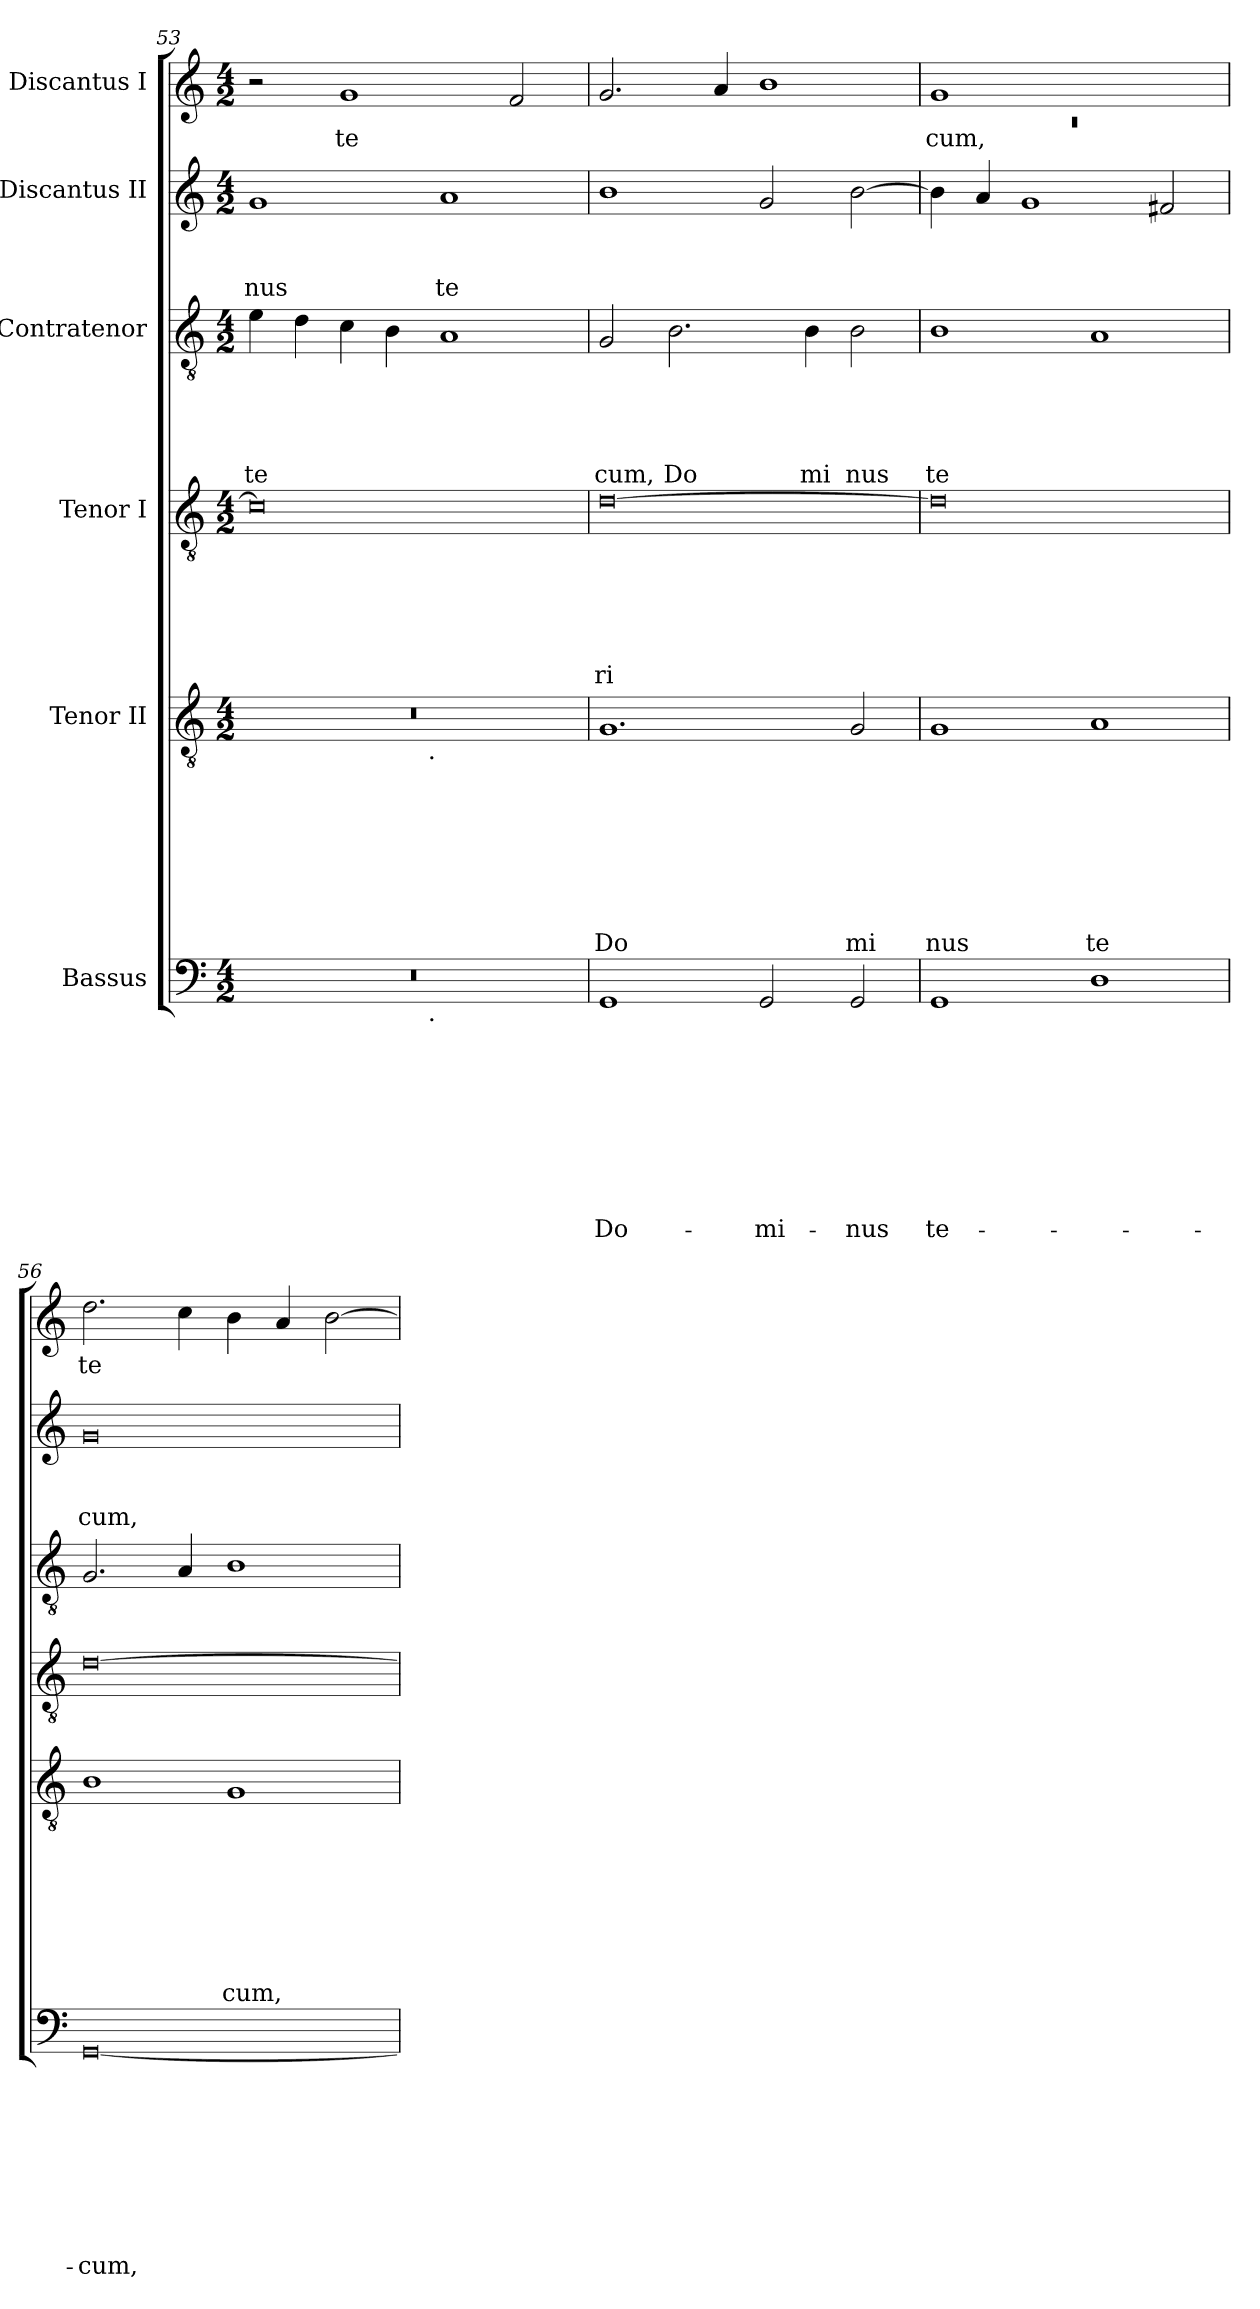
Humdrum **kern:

**kern	**text	**text	**text	**text	**text	**text	**text	**text	**text	**kern	**text	**text	**text	**text	**text	**text	**text	**text	**kern	**text	**text	**text	**text	**text	**text	**kern	**text	**text	**text	**text	**text	**kern	**text	**text	**text	**kern	**text
*part6	*part6	*part6	*part6	*part6	*part6	*part6	*part6	*part6	*part6	*part5	*part5	*part5	*part5	*part5	*part5	*part5	*part5	*part5	*part4	*part4	*part4	*part4	*part4	*part4	*part4	*part3	*part3	*part3	*part3	*part3	*part3	*part2	*part2	*part2	*part2	*part1	*part1
*staff6	*staff6	*staff6	*staff6	*staff6	*staff6	*staff6	*staff6	*staff6	*staff6	*staff5	*staff5	*staff5	*staff5	*staff5	*staff5	*staff5	*staff5	*staff5	*staff4	*staff4	*staff4	*staff4	*staff4	*staff4	*staff4	*staff3	*staff3	*staff3	*staff3	*staff3	*staff3	*staff2	*staff2	*staff2	*staff2	*staff1	*staff1
*I"Bassus	*	*	*	*	*	*	*	*	*	*I"Tenor II	*	*	*	*	*	*	*	*	*I"Tenor I	*	*	*	*	*	*	*I"Contratenor	*	*	*	*	*	*I"Discantus II	*	*	*	*I"Discantus I	*
*clefF4	*	*	*	*	*	*	*	*	*	*clefGv2	*	*	*	*	*	*	*	*	*clefGv2	*	*	*	*	*	*	*clefGv2	*	*	*	*	*	*clefG2	*	*	*	*clefG2	*
*k[]	*	*	*	*	*	*	*	*	*	*k[]	*	*	*	*	*	*	*	*	*k[]	*	*	*	*	*	*	*k[]	*	*	*	*	*	*k[]	*	*	*	*k[]	*
*C:	*	*	*	*	*	*	*	*	*	*C:	*	*	*	*	*	*	*	*	*C:	*	*	*	*	*	*	*C:	*	*	*	*	*	*C:	*	*	*	*C:	*
*M4/2	*	*	*	*	*	*	*	*	*	*M4/2	*	*	*	*	*	*	*	*	*M4/2	*	*	*	*	*	*	*M4/2	*	*	*	*	*	*M4/2	*	*	*	*M4/2	*
=53	=53	=53	=53	=53	=53	=53	=53	=53	=53	=53	=53	=53	=53	=53	=53	=53	=53	=53	=53	=53	=53	=53	=53	=53	=53	=53	=53	=53	=53	=53	=53	=53	=53	=53	=53	=53	=53
!	!	!	!	!	!	!	!	!	!	!	!	!	!	!	!	!	!	!	!	!	!	!	!	!	!	!	!	!	!	!	!LO:LY:b	!	!	!	!LO:LY:b	!	!
*^	*	*	*	*	*	*	*	*	*	*^	*	*	*	*	*	*	*	*	*	*	*	*	*	*	*	*	*	*	*	*	*	*	*	*	*	*	*
0r	2ryy	.	.	.	.	.	.	.	.	.	0r	2ryy	.	.	.	.	.	.	.	.	0c]	.	.	.	.	.	.	4e\	.	.	.	.	te	1g	.	.	nus	2r	.
.	.	.	.	.	.	.	.	.	.	.	.	.	.	.	.	.	.	.	.	.	.	.	.	.	.	.	.	4d\	.	.	.	.	.	.	.	.	.	.	.
!	!	!	!	!	!	!	!	!	!	!	!	!	!	!	!	!	!	!	!	!	!	!	!	!	!	!	!	!	!	!	!	!	!	!	!	!	!	!	!LO:LY:b
.	4...ryy	.	.	.	.	.	.	.	.	.	.	4...ryy	.	.	.	.	.	.	.	.	.	.	.	.	.	.	.	4c\	.	.	.	.	.	.	.	.	.	1g	te
.	.	.	.	.	.	.	.	.	.	.	.	.	.	.	.	.	.	.	.	.	.	.	.	.	.	.	.	4B\	.	.	.	.	.	.	.	.	.	.	.
!	!	!	!	!	!	!	!	!	!	!	!	!LO:TX:b:t=.	!	!	!	!	!	!	!	!	!	!	!	!	!	!	!	!	!	!	!	!	!	!	!	!	!	!	!
!	!LO:TX:b:t=.	!	!	!	!	!	!	!	!	!	!	!	!	!	!	!	!	!	!	!	!	!	!	!	!	!	!	!	!	!	!	!	!	!	!	!	!	!	!
.	1ryy	.	.	.	.	.	.	.	.	.	.	1ryy	.	.	.	.	.	.	.	.	.	.	.	.	.	.	.	.	.	.	.	.	.	.	.	.	.	.	.
!	!	!	!	!	!	!	!	!	!	!	!	!	!	!	!	!	!	!	!	!	!	!	!	!	!	!	!	!	!	!	!	!	!	!	!	!	!LO:LY:b	!	!
.	.	.	.	.	.	.	.	.	.	.	.	.	.	.	.	.	.	.	.	.	.	.	.	.	.	.	.	1A	.	.	.	.	.	1a	.	.	te	.	.
.	.	.	.	.	.	.	.	.	.	.	.	.	.	.	.	.	.	.	.	.	.	.	.	.	.	.	.	.	.	.	.	.	.	.	.	.	.	2f/	.
.	32ryy	.	.	.	.	.	.	.	.	.	.	32ryy	.	.	.	.	.	.	.	.	.	.	.	.	.	.	.	.	.	.	.	.	.	.	.	.	.	.	.
=54	=54	=54	=54	=54	=54	=54	=54	=54	=54	=54	=54	=54	=54	=54	=54	=54	=54	=54	=54	=54	=54	=54	=54	=54	=54	=54	=54	=54	=54	=54	=54	=54	=54	=54	=54	=54	=54	=54	=54
!	!	!	!	!	!	!	!	!	!	!LO:LY:b	!	!	!	!	!	!	!	!	!	!LO:LY:b	!	!	!	!	!	!	!LO:LY:b	!	!	!	!	!	!LO:LY:b	!	!	!	!	!	!
*v	*v	*	*	*	*	*	*	*	*	*	*	*	*	*	*	*	*	*	*	*	*	*	*	*	*	*	*	*	*	*	*	*	*	*	*	*	*	*	*
*	*	*	*	*	*	*	*	*	*	*v	*v	*	*	*	*	*	*	*	*	*	*	*	*	*	*	*	*	*	*	*	*	*	*	*	*	*	*	*
1GG	.	.	.	.	.	.	.	.	Do-	1.G	.	.	.	.	.	.	.	Do	[>0d	.	.	.	.	.	ri	2G/	.	.	.	.	cum,	1b	.	.	.	2.g/	.
!	!	!	!	!	!	!	!	!	!	!	!	!	!	!	!	!	!	!	!	!	!	!	!	!	!	!	!	!	!	!	!LO:LY:b	!	!	!	!	!	!
.	.	.	.	.	.	.	.	.	.	.	.	.	.	.	.	.	.	.	.	.	.	.	.	.	.	2.B\	.	.	.	.	Do	.	.	.	.	.	.
.	.	.	.	.	.	.	.	.	.	.	.	.	.	.	.	.	.	.	.	.	.	.	.	.	.	.	.	.	.	.	.	.	.	.	.	4a/	.
!	!	!	!	!	!	!	!	!	!LO:LY:b	!	!	!	!	!	!	!	!	!	!	!	!	!	!	!	!	!	!	!	!	!	!	!	!	!	!	!	!
2GG/	.	.	.	.	.	.	.	.	-mi-	.	.	.	.	.	.	.	.	.	.	.	.	.	.	.	.	.	.	.	.	.	.	2g/	.	.	.	1b	.
!	!	!	!	!	!	!	!	!	!	!	!	!	!	!	!	!	!	!	!	!	!	!	!	!	!	!	!	!	!	!	!LO:LY:b	!	!	!	!	!	!
.	.	.	.	.	.	.	.	.	.	.	.	.	.	.	.	.	.	.	.	.	.	.	.	.	.	4B\	.	.	.	.	mi	.	.	.	.	.	.
!	!	!	!	!	!	!	!	!	!LO:LY:b	!	!	!	!	!	!	!	!	!LO:LY:b	!	!	!	!	!	!	!	!	!	!	!	!	!LO:LY:b	!	!	!	!	!	!
2GG/	.	.	.	.	.	.	.	.	-nus	2G/	.	.	.	.	.	.	.	mi	.	.	.	.	.	.	.	2B\	.	.	.	.	nus	[>2b\	.	.	.	.	.
=55	=55	=55	=55	=55	=55	=55	=55	=55	=55	=55	=55	=55	=55	=55	=55	=55	=55	=55	=55	=55	=55	=55	=55	=55	=55	=55	=55	=55	=55	=55	=55	=55	=55	=55	=55	=55	=55
*	*	*	*	*	*	*	*	*	*	*	*	*	*	*	*	*	*	*	*	*	*	*	*	*	*	*	*	*	*	*	*	*	*	*	*	*^	*
!	!	!	!	!	!	!	!	!	!LO:LY:b	!	!	!	!	!	!	!	!	!LO:LY:b	!	!	!	!	!	!	!	!	!	!	!	!	!LO:LY:b	!	!	!	!	!	!LO:N:vis=1	!LO:LY:b
1GG	.	.	.	.	.	.	.	.	te-	1G	.	.	.	.	.	.	.	nus	0d]	.	.	.	.	.	.	1B	.	.	.	.	te	4b\]	.	.	.	1g	0rc	cum,
.	.	.	.	.	.	.	.	.	.	.	.	.	.	.	.	.	.	.	.	.	.	.	.	.	.	.	.	.	.	.	.	4a/	.	.	.	.	.	.
.	.	.	.	.	.	.	.	.	.	.	.	.	.	.	.	.	.	.	.	.	.	.	.	.	.	.	.	.	.	.	.	1g	.	.	.	.	.	.
!	!	!	!	!	!	!	!	!	!	!	!	!	!	!	!	!	!	!LO:LY:b	!	!	!	!	!	!	!	!	!	!	!	!	!	!	!	!	!	!	!	!
1D	.	.	.	.	.	.	.	.	.	1A	.	.	.	.	.	.	.	te	.	.	.	.	.	.	.	1A	.	.	.	.	.	.	.	.	.	1ryy	.	.
.	.	.	.	.	.	.	.	.	.	.	.	.	.	.	.	.	.	.	.	.	.	.	.	.	.	.	.	.	.	.	.	2f#/	.	.	.	.	.	.
*	*	*	*	*	*	*	*	*	*	*	*	*	*	*	*	*	*	*	*	*	*	*	*	*	*	*	*	*	*	*	*	*	*	*	*	*v	*v	*
!!LO:LB:g=z
=56	=56	=56	=56	=56	=56	=56	=56	=56	=56	=56	=56	=56	=56	=56	=56	=56	=56	=56	=56	=56	=56	=56	=56	=56	=56	=56	=56	=56	=56	=56	=56	=56	=56	=56	=56	=56	=56
!	!	!	!	!	!	!	!	!	!LO:LY:b	!	!	!	!	!	!	!	!	!	!	!	!	!	!	!	!	!	!	!	!	!	!	!	!	!	!LO:LY:b	!	!LO:LY:b
[<0GG	.	.	.	.	.	.	.	.	-cum,	1B	.	.	.	.	.	.	.	.	[>0d	.	.	.	.	.	.	2.G/	.	.	.	.	.	0g	.	.	cum,	2.dd\	te
.	.	.	.	.	.	.	.	.	.	.	.	.	.	.	.	.	.	.	.	.	.	.	.	.	.	4A/	.	.	.	.	.	.	.	.	.	4cc\	.
!	!	!	!	!	!	!	!	!	!	!	!	!	!	!	!	!	!	!LO:LY:b	!	!	!	!	!	!	!	!	!	!	!	!	!	!	!	!	!	!	!
.	.	.	.	.	.	.	.	.	.	1G	.	.	.	.	.	.	.	cum,	.	.	.	.	.	.	.	1B	.	.	.	.	.	.	.	.	.	4b\	.
.	.	.	.	.	.	.	.	.	.	.	.	.	.	.	.	.	.	.	.	.	.	.	.	.	.	.	.	.	.	.	.	.	.	.	.	4a/	.
.	.	.	.	.	.	.	.	.	.	.	.	.	.	.	.	.	.	.	.	.	.	.	.	.	.	.	.	.	.	.	.	.	.	.	.	[>2b\	.
=	=	=	=	=	=	=	=	=	=	=	=	=	=	=	=	=	=	=	=	=	=	=	=	=	=	=	=	=	=	=	=	=	=	=	=	=	=
*-	*-	*-	*-	*-	*-	*-	*-	*-	*-	*-	*-	*-	*-	*-	*-	*-	*-	*-	*-	*-	*-	*-	*-	*-	*-	*-	*-	*-	*-	*-	*-	*-	*-	*-	*-	*-	*-
